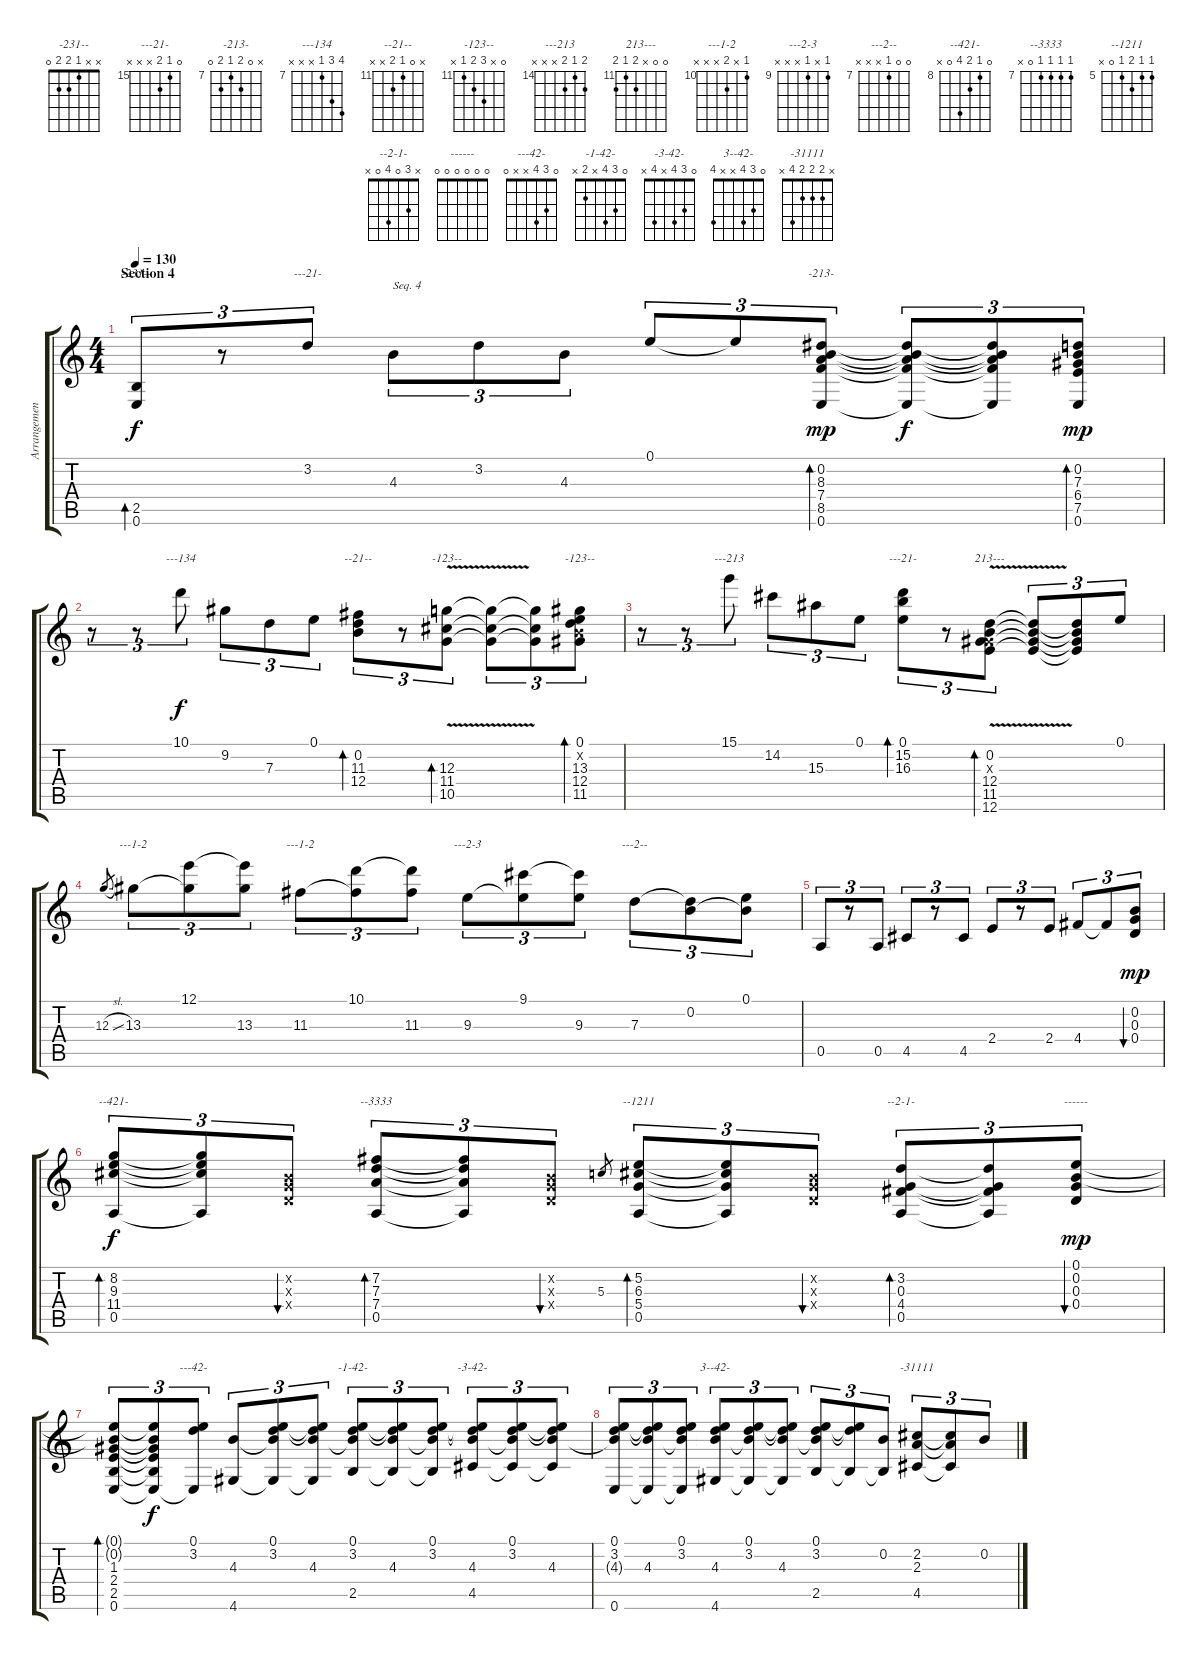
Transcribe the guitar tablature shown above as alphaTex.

\track ("Arrangement guitare février 2002" "Arrangemen") {instrument acousticguitarsteel}
\staff {score tabs}
\tuning (E4 B3 G3 D3 A2 E2) {hide}
\chord ("-231--" x x 1 2 2 0)
\chord ("---21-" 0 3 4 x x x)
\chord ("-213-" x 0 8 7 8 0) {firstfret 7}
\chord ("---134" 10 9 7 x x x) {firstfret 7}
\chord ("--21--" x 0 11 12 x x) {firstfret 11}
\chord ("-123--" x x 12 11 10 x) {firstfret 10}
\chord ("-123--" 0 x 13 12 11 x) {firstfret 11}
\chord ("---213" 15 14 15 x x x) {firstfret 14}
\chord ("---21-" 0 15 16 x x x) {firstfret 15}
\chord ("213---" 0 0 x 12 11 12) {firstfret 11}
\chord ("---1-2" 12 x 13 x x x) {firstfret 12}
\chord ("---1-2" 10 x 11 x x x) {firstfret 10}
\chord ("---2-3" 9 x 9 x x x) {firstfret 9}
\chord ("---2--" 0 0 7 x x x) {firstfret 7}
\chord ("--421-" 0 8 9 11 0 x) {firstfret 8}
\chord ("--3333" 7 7 7 7 0 x) {firstfret 7}
\chord ("--1211" 5 5 6 5 0 x) {firstfret 5}
\chord ("--2-1-" x 3 0 4 0 x)
\chord ("------" 0 0 0 0 0 0)
\chord ("---42-" 0 3 4 x x 0)
\chord ("-1-42-" 0 3 4 x 2 x)
\chord ("-3-42-" 0 3 4 x 4 x)
\chord ("3--42-" 0 3 4 x x 4)
\chord ("-31111" x 2 2 2 4 x)
\ts (4 4)
\section ("" "Section 4")
\tempo 130
\clef g2
\ks c
(2.5 0.6).8{tu (3 2) bd 30 ch "-231--" dy f} r.8{tu (3 2)} 3.2.8{tu (3 2) ch "---21-"} 4.3.8{tu (3 2) txt "Seq. 4"} 3.2.8{tu (3 2)} 4.3.8{tu (3 2)} 0.1.8{tu (3 2)} 0.1{t}.8{tu (3 2)} (0.2 8.3 7.4 8.5 0.6).8{tu (3 2) bd 30 ch "-213-" dy mp} (0.2{t} 8.3{t} 7.4{t} 8.5{t} 0.6{t}).8{tu (3 2) dy f} (0.2{t} 8.3{t} 7.4{t} 8.5{t} 0.6{t}).8{tu (3 2)} (0.2 7.3 6.4 7.5 0.6).8{tu (3 2) bd 30 dy mp} |
r.8{tu (3 2)} r.8{tu (3 2)} 10.1.8{tu (3 2) ch "---134" dy f} 9.2.8{tu (3 2)} 7.3.8{tu (3 2)} 0.1.8{tu (3 2)} (0.2 11.3 12.4).8{tu (3 2) bd 30 ch "--21--"} r.8{tu (3 2)} (12.3{v} 11.4{v} 10.5{v}).8{tu (3 2) bd 30 ch "-123--"} (12.3{t} 11.4{t} 10.5{t}).8{tu (3 2)} (12.3{t} 11.4{t} 10.5{t}).8{tu (3 2)} (0.1 0.2{x} 13.3 12.4 11.5).8{tu (3 2) bd 30 ch "-123--"} |
r.8{tu (3 2)} r.8{tu (3 2)} 15.1.8{tu (3 2) ch "---213"} 14.2.8{tu (3 2)} 15.3.8{tu (3 2)} 0.1.8{tu (3 2)} (0.1 15.2 16.3).8{tu (3 2) bd 30 ch "---21-"} r.8{tu (3 2)} (0.2{v} 0.3{v x} 12.4{v} 11.5{v} 12.6{v}).8{tu (3 2) bd 30 ch "213---"} (0.2{t} 12.4{t} 11.5{t} 12.6{t}).8{tu (3 2)} (0.2{t} 12.4{t} 11.5{t} 12.6{t}).8{tu (3 2)} 0.1.8{tu (3 2)} |
12.3{sl}.8{gr} 13.3.8{tu (3 2) ch "---1-2"} (12.1 13.3{t}).8{tu (3 2)} (12.1{t} 13.3).8{tu (3 2)} 11.3.8{tu (3 2) ch "---1-2"} (10.1 11.3{t}).8{tu (3 2)} (10.1{t} 11.3).8{tu (3 2)} 9.3.8{tu (3 2) ch "---2-3"} (9.1 9.3{t}).8{tu (3 2)} (9.1{t} 9.3).8{tu (3 2)} 7.3.8{tu (3 2) ch "---2--"} (0.2 7.3{t}).8{tu (3 2)} (0.1 0.2{t}).8{tu (3 2)} |
0.5.8{tu (3 2)} r.8{tu (3 2)} 0.5.8{tu (3 2)} 4.5.8{tu (3 2)} r.8{tu (3 2)} 4.5.8{tu (3 2)} 2.4.8{tu (3 2)} r.8{tu (3 2)} 2.4.8{tu (3 2)} 4.4.8{tu (3 2)} 4.4{t}.8{tu (3 2)} (0.2 0.3 0.4).8{tu (3 2) bu 30 dy mp} |
(8.2 9.3 11.4 0.5).8{tu (3 2) bd 30 ch "--421-" dy f} (8.2{t} 9.3{t} 11.4{t} 0.5{t}).8{tu (3 2)} (0.2{x} 0.3{x} 0.4{x}).8{tu (3 2) bu 30} (7.2 7.3 7.4 0.5).8{tu (3 2) bd 30 ch "--3333"} (7.2{t} 7.3{t} 7.4{t} 0.5{t}).8{tu (3 2)} (0.2{x} 0.3{x} 0.4{x}).8{tu (3 2) bu 30} 5.3.8{gr} (5.2 6.3 5.4 0.5).8{tu (3 2) bd 30 ch "--1211"} (5.2{t} 6.3{t} 5.4{t} 0.5{t}).8{tu (3 2)} (0.2{x} 0.3{x} 0.4{x}).8{tu (3 2) bu 30} (3.2 0.3 4.4 0.5).8{tu (3 2) bd 30 ch "--2-1-"} (3.2{t} 0.3{t} 4.4{t} 0.5{t}).8{tu (3 2)} (0.1 0.2 0.3 0.4).8{tu (3 2) bu 30 ch "------" dy mp} |
(0.1{t} 0.2{t} 1.3 2.4 2.5 0.6).8{tu (3 2) bd 30} (0.1{t} 0.2{t} 1.3{t} 2.4{t} 2.5{t} 0.6{t}).8{tu (3 2) dy f} (0.1 3.2 0.6{t}).8{tu (3 2) ch "---42-"} (4.3 4.6).8{tu (3 2)} (0.1 3.2 4.3{t} 4.6{t}).8{tu (3 2)} (0.1{t} 3.2{t} 4.3 4.6{t}).8{tu (3 2)} (0.1 3.2 4.3{t} 2.5).8{tu (3 2) ch "-1-42-"} (0.1{t} 3.2{t} 4.3 2.5{t}).8{tu (3 2)} (0.1 3.2 4.3{t} 2.5{t}).8{tu (3 2)} (0.1{t} 3.2{t} 4.3 4.5).8{tu (3 2) ch "-3-42-"} (0.1 3.2 4.3{t} 4.5{t}).8{tu (3 2)} (0.1{t} 3.2{t} 4.3 4.5{t}).8{tu (3 2)} |
(0.1 3.2 4.3{t} 0.6).8{tu (3 2)} (0.1{t} 3.2{t} 4.3 0.6{t}).8{tu (3 2)} (0.1 3.2 4.3{t} 0.6{t}).8{tu (3 2)} (0.1{t} 3.2{t} 4.3 4.6).8{tu (3 2) ch "3--42-"} (0.1 3.2 4.3{t} 4.6{t}).8{tu (3 2)} (0.1{t} 3.2{t} 4.3 4.6{t}).8{tu (3 2)} (0.1 3.2 4.3{t} 2.5).8{tu (3 2)} (0.1{t} 3.2{t} 2.5{t}).8{tu (3 2)} (0.2 2.5{t}).8{tu (3 2)} (2.2 2.3 4.5).8{tu (3 2) ch "-31111"} (2.2{t} 2.3{t} 4.5{t}).8{tu (3 2)} 0.2.8{tu (3 2)}
